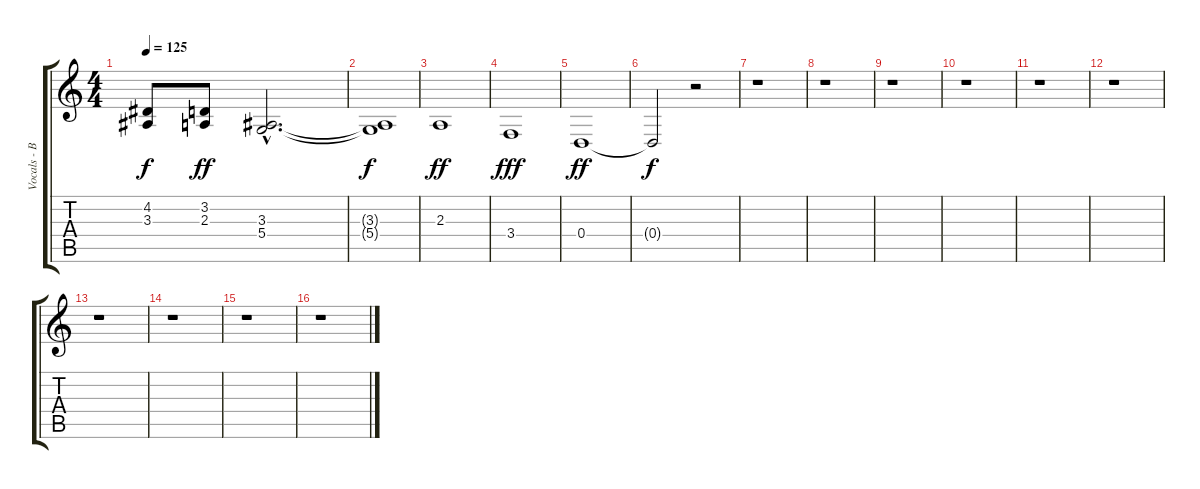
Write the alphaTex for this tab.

\track ("Vocals - Back Vocals" "Vocals - B") {instrument englishhorn}
\staff {score tabs}
\tuning (E4 B3 G3 D3 A2 E2) {hide}
\ts (4 4)
\tempo 125
\clef g2
\ks c
(4.2{t} 3.3{t}).8{dy f} (3.2 2.3).8{dy ff} (3.3{hac} 5.4{hac}).2{d} |
(3.3{t} 5.4{t}).1{dy f} |
2.3.1{dy ff} |
3.4.1{dy fff} |
0.4.1{dy ff} |
0.4{t}.2{dy f} r.2 |
r.1 |
r.1 |
r.1 |
r.1 |
r.1 |
r.1 |
r.1 |
r.1 |
r.1 |
r.1
